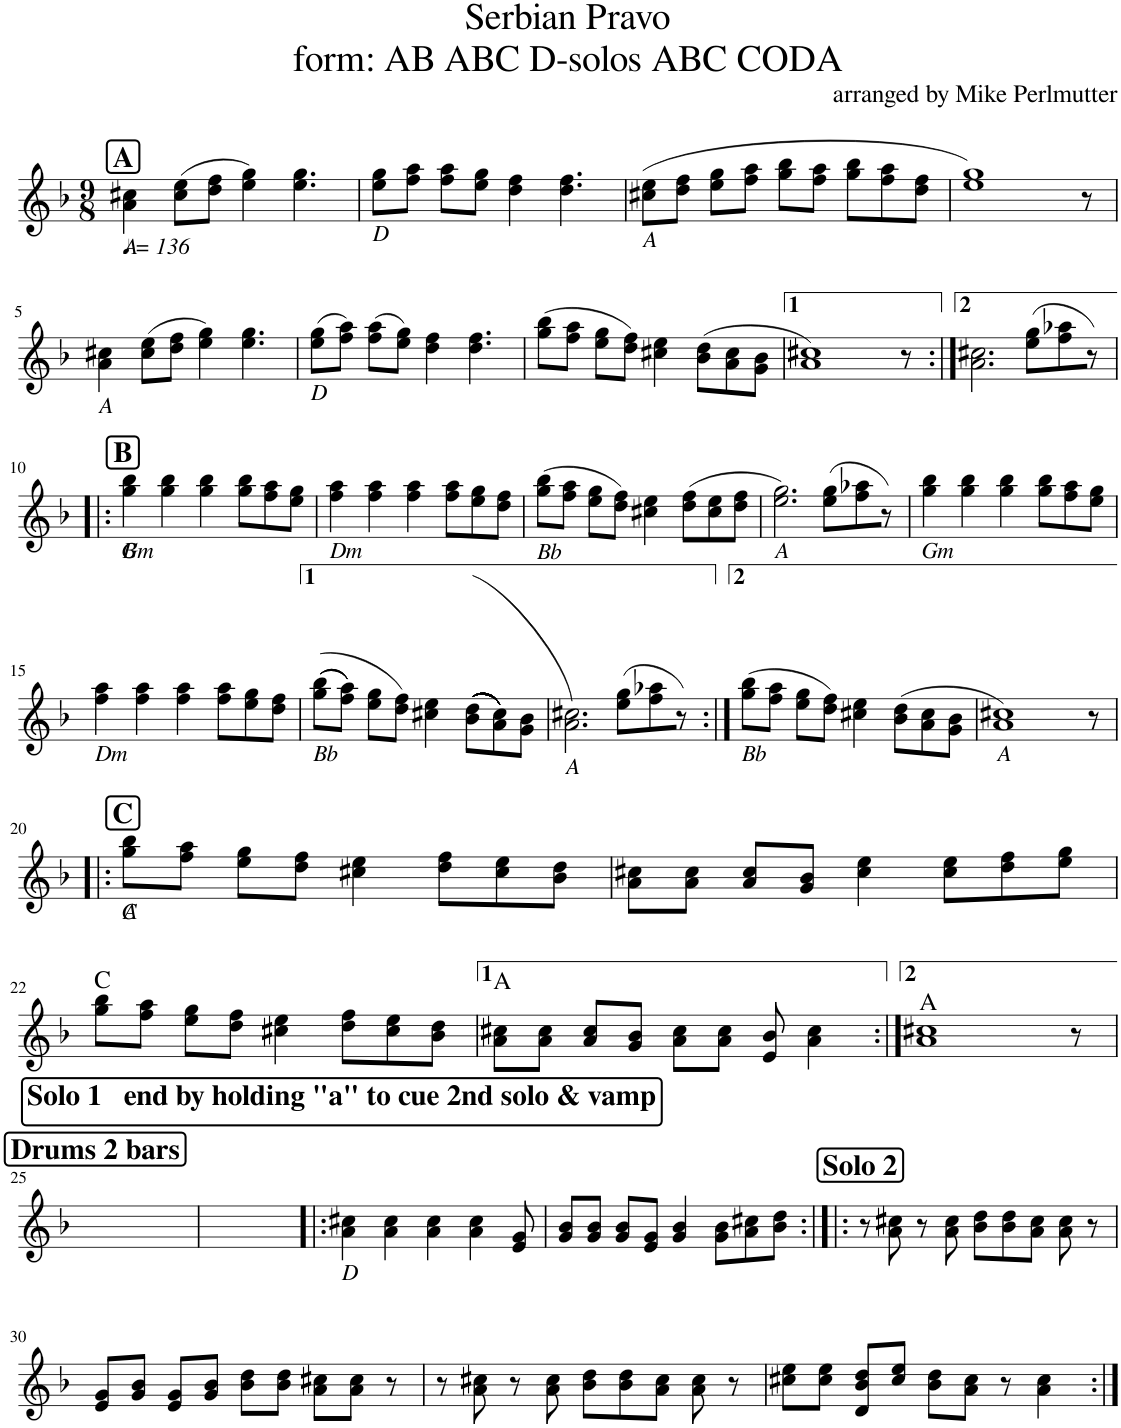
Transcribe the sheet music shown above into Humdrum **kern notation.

**kern	**harte
*part1	*part1
*staff1	*
*I"Alto Saxophone	*
*I'A Sax	*
*clefG2	*
*ITrd5c9	*
*k[b-]	*
*M9/8	*
*MM136	*
=1	=1
!LO:TX:a:B:t=A	!
!LO:TX:b:i:t=A	!
4a\ 4cc#X\	.
(8cc#\ 8ee\L	.
8dd\ 8ff\J	.
4ee\ 4gg\)	.
4.ee\ 4.gg\	.
=2	=2
!LO:TX:b:i:t=D	!
8ee\ 8gg\L	.
8ff\ 8aa\J	.
8ff\ 8aa\L	.
8ee\ 8gg\J	.
4dd\ 4ff\	.
4.dd\ 4.ff\	.
=3	=3
!LO:TX:b:i:t=A	!
(8cc#X\ 8ee\L	.
8dd\ 8ff\J	.
8ee\ 8gg\L	.
8ff\ 8aa\J	.
8gg\ 8bb-\L	.
8ff\ 8aa\J	.
8gg\ 8bb-\L	.
8ff\ 8aa\	.
8dd\ 8ff\J	.
=4	=4
1ee 1gg)	.
8r	.
!!LO:LB:g=z
=5	=5
!LO:TX:b:i:t=A	!
4a\ 4cc#X\	.
(8cc#\ 8ee\L	.
8dd\ 8ff\J	.
4ee\ 4gg\)	.
4.ee\ 4.gg\	.
=6	=6
!LO:TX:b:i:t=D	!
(8ee\ 8gg\L	.
8ff\ 8aa\J)	.
(8ff\ 8aa\L	.
8ee\ 8gg\J)	.
4dd\ 4ff\	.
4.dd\ 4.ff\	.
=7	=7
(8gg\ 8bb-\L	.
8ff\ 8aa\J	.
8ee\ 8gg\L	.
8dd\ 8ff\J)	.
4cc#X\ 4ee\	.
(8b-\ 8dd\L	.
8a\ 8cc#\	.
8g\ 8b-\J	.
=8	=8
1a 1cc#X)	.
8r	.
=9:|!	=9:|!
2.a\ 2.cc#X\	.
8ee\ 8gg\L	.
8ff\ 8aa-X\	.
8r	.
!!LO:LB:g=z
=10!|:	=10!|:
!LO:TX:a:B:t=B	!
!LO:TX:b:i:t=Gm	!
!LO:TX:b:i:t=B	!
4gg\ 4bb-\	.
4gg\ 4bb-\	.
4gg\ 4bb-\	.
8gg\ 8bb-\L	.
8ff\ 8aa\	.
8ee\ 8gg\J	.
=11	=11
!LO:TX:b:i:t=Dm	!
4ff\ 4aa\	.
4ff\ 4aa\	.
4ff\ 4aa\	.
8ff\ 8aa\L	.
8ee\ 8gg\	.
8dd\ 8ff\J	.
=12	=12
!LO:TX:b:i:t=Bb	!
(8gg\ 8bb-\L	.
8ff\ 8aa\J	.
8ee\ 8gg\L	.
8dd\ 8ff\J)	.
4cc#X\ 4ee\	.
(8dd\ 8ff\L	.
8cc#\ 8ee\	.
8dd\ 8ff\J	.
=13	=13
!LO:TX:b:i:t=A	!
2.ee\ 2.gg\)	.
8ee\ 8gg\L	.
8ff\ 8aa-X\	.
8r	.
=14	=14
!LO:TX:b:i:t=Gm	!
4gg\ 4bb-\	.
4gg\ 4bb-\	.
4gg\ 4bb-\	.
8gg\ 8bb-\L	.
8ff\ 8aa\	.
8ee\ 8gg\J	.
!!LO:LB:g=z
=15	=15
!LO:TX:b:i:t=Dm	!
4ff\ 4aa\	.
4ff\ 4aa\	.
4ff\ 4aa\	.
8ff\ 8aa\L	.
8ee\ 8gg\	.
8dd\ 8ff\J	.
=16	=16
!LO:TX:b:i:t=Bb	!
((((8gg\ 8bb-\L	.
8ff\ 8aa\J)))	.
8ee\ 8gg\L	.
8dd\ 8ff\J)	.
4cc#X\ 4ee\	.
((((((((((((((8b-\ 8dd\L	.
((((8a\ 8cc#\))))))))))))))	.
8g\ 8b-\J	.
=17	=17
!LO:TX:b:i:t=A	!
(2.a\ 2.cc#X\	.
8ee\ 8gg\L	.
8ff\ 8aa-X\	.
8r	.
=18:|!	=18:|!
!LO:TX:b:i:t=Bb	!
(8gg\ 8bb-\L	.
8ff\ 8aa\J	.
8ee\ 8gg\L	.
8dd\ 8ff\J)	.
4cc#X\ 4ee\	.
(8b-\ 8dd\L	.
8a\ 8cc#\	.
8g\ 8b-\J	.
=19	=19
!LO:TX:b:i:t=A	!
1a 1cc#X)	.
8r	.
!!LO:LB:g=z
=20!|:	=20!|:
!LO:TX:a:B:t=C	!
!LO:TX:b:i:t=C	!
!LO:TX:b:i:t=A	!
8gg\ 8bb-\L	.
8ff\ 8aa\J	.
8ee\ 8gg\L	.
8dd\ 8ff\J	.
4cc#X\ 4ee\	.
8dd\ 8ff\L	.
8cc#\ 8ee\	.
8b-\ 8dd\J	.
=21	=21
8a\ 8cc#X\L	.
8a\ 8cc#\J	.
8a/ 8cc#/L	.
8g/ 8b-/J	.
4cc#\ 4ee\	.
8cc#\ 8ee\L	.
8dd\ 8ff\	.
8ee\ 8gg\J	.
!!LO:LB:g=z
=22	=22
8gg\ 8bb-\L	C:maj
8ff\ 8aa\J	.
8ee\ 8gg\L	.
8dd\ 8ff\J	.
4cc#X\ 4ee\	.
8dd\ 8ff\L	.
8cc#\ 8ee\	.
8b-\ 8dd\J	.
=23	=23
8a\ 8cc#X\L	A:maj
8a\ 8cc#\J	.
8a/ 8cc#/L	.
8g/ 8b-/J	.
8a\ 8cc#\L	.
8a\ 8cc#\J	.
8e/ 8b-/	.
4a\ 4cc#\	.
=24:|!	=24:|!
1a 1cc#X	A:maj
8r	.
!!LO:LB:g=z
=25	=25
!LO:TX:a:B:t=Drums 2 bars	!
1ryy	.
8ryy	.
=26	=26
1ryy	.
8ryy	.
=27!|:	=27!|:
!LO:TX:a:B:t=Solo 1   end by holding "a" to cue 2nd solo & vamp	!
!LO:TX:b:i:t=D	!
4a\ 4cc#X\	.
4a\ 4cc#\	.
4a\ 4cc#\	.
4a\ 4cc#\	.
8e/ 8g/	.
=28	=28
8g/ 8b-/L	.
8g/ 8b-/J	.
8g/ 8b-/L	.
8e/ 8g/J	.
4g/ 4b-/	.
8g\ 8b-\L	.
8a\ 8cc#X\	.
8b-\ 8dd\J	.
=29:|!|:	=29:|!|:
!LO:TX:a:B:t=Solo 2	!
8r	.
8a\ 8cc#X\	.
8r	.
8a\ 8cc#\	.
8b-\ 8dd\L	.
8b-\ 8dd\	.
8a\ 8cc#\J	.
8a\ 8cc#\	.
8r	.
!!LO:LB:g=z
=30	=30
8e/ 8g/L	.
8g/ 8b-/J	.
8e/ 8g/L	.
8g/ 8b-/J	.
8b-\ 8dd\L	.
8b-\ 8dd\J	.
8a\ 8cc#X\L	.
8a\ 8cc#\J	.
8r	.
=31	=31
8r	.
8a\ 8cc#X\	.
8r	.
8a\ 8cc#\	.
8b-\ 8dd\L	.
8b-\ 8dd\	.
8a\ 8cc#\J	.
8a\ 8cc#\	.
8r	.
=32	=32
8cc#X\ 8ee\L	.
8cc#\ 8ee\J	.
8d/ 8b-/ 8dd/L	.
8cc#/ 8ee/J	.
8b-\ 8dd\L	.
8a\ 8cc#\J	.
8r	.
4a\ 4cc#\	.
=:|!	=:|!
*-	*-
